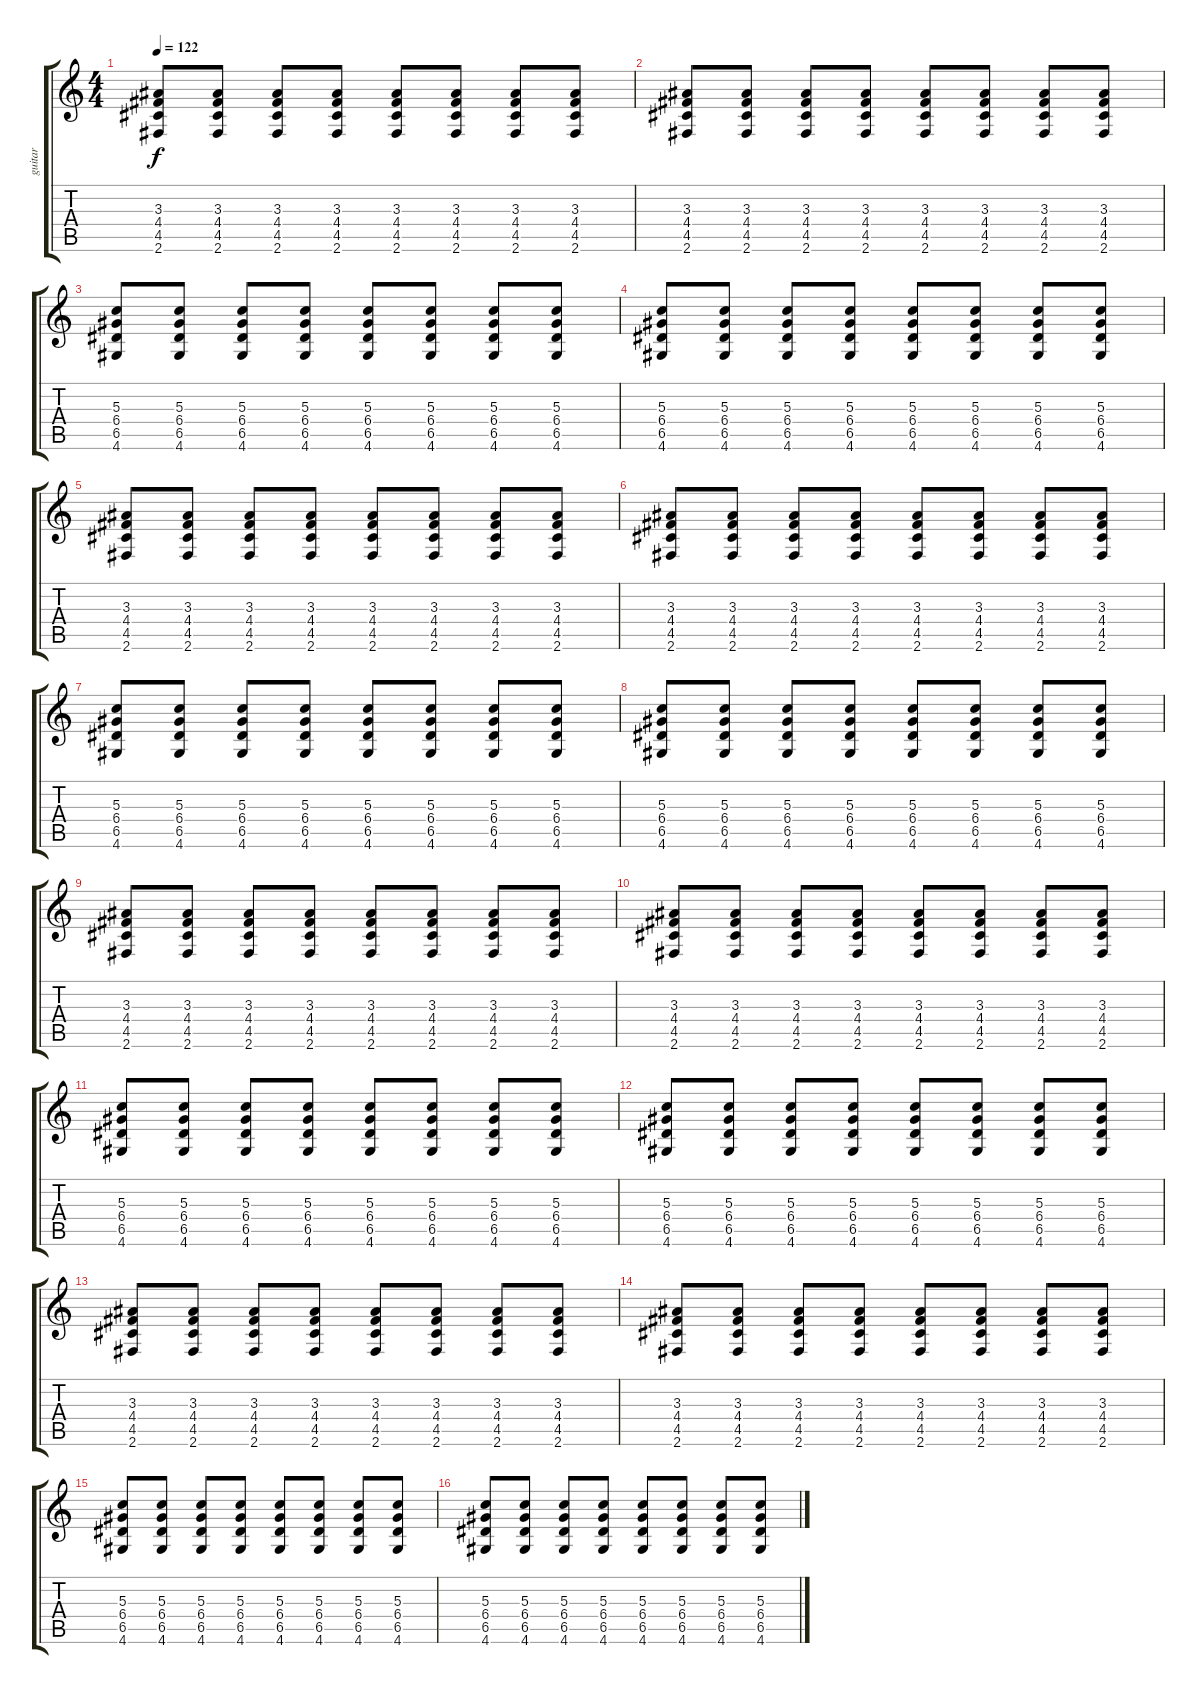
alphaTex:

\track ("guitar" "guitar") {instrument distortionguitar}
\staff {score tabs}
\tuning (E4 B3 G3 D3 A2 E2) {hide}
\ts (4 4)
\tempo 122
\clef g2
\ks c
(3.3 4.4 4.5 2.6).8{dy f} (3.3 4.4 4.5 2.6).8 (3.3 4.4 4.5 2.6).8 (3.3 4.4 4.5 2.6).8 (3.3 4.4 4.5 2.6).8 (3.3 4.4 4.5 2.6).8 (3.3 4.4 4.5 2.6).8 (3.3 4.4 4.5 2.6).8 |
(3.3 4.4 4.5 2.6).8 (3.3 4.4 4.5 2.6).8 (3.3 4.4 4.5 2.6).8 (3.3 4.4 4.5 2.6).8 (3.3 4.4 4.5 2.6).8 (3.3 4.4 4.5 2.6).8 (3.3 4.4 4.5 2.6).8 (3.3 4.4 4.5 2.6).8 |
(5.3 6.4 6.5 4.6).8 (5.3 6.4 6.5 4.6).8 (5.3 6.4 6.5 4.6).8 (5.3 6.4 6.5 4.6).8 (5.3 6.4 6.5 4.6).8 (5.3 6.4 6.5 4.6).8 (5.3 6.4 6.5 4.6).8 (5.3 6.4 6.5 4.6).8 |
(5.3 6.4 6.5 4.6).8 (5.3 6.4 6.5 4.6).8 (5.3 6.4 6.5 4.6).8 (5.3 6.4 6.5 4.6).8 (5.3 6.4 6.5 4.6).8 (5.3 6.4 6.5 4.6).8 (5.3 6.4 6.5 4.6).8 (5.3 6.4 6.5 4.6).8 |
(3.3 4.4 4.5 2.6).8 (3.3 4.4 4.5 2.6).8 (3.3 4.4 4.5 2.6).8 (3.3 4.4 4.5 2.6).8 (3.3 4.4 4.5 2.6).8 (3.3 4.4 4.5 2.6).8 (3.3 4.4 4.5 2.6).8 (3.3 4.4 4.5 2.6).8 |
(3.3 4.4 4.5 2.6).8 (3.3 4.4 4.5 2.6).8 (3.3 4.4 4.5 2.6).8 (3.3 4.4 4.5 2.6).8 (3.3 4.4 4.5 2.6).8 (3.3 4.4 4.5 2.6).8 (3.3 4.4 4.5 2.6).8 (3.3 4.4 4.5 2.6).8 |
(5.3 6.4 6.5 4.6).8 (5.3 6.4 6.5 4.6).8 (5.3 6.4 6.5 4.6).8 (5.3 6.4 6.5 4.6).8 (5.3 6.4 6.5 4.6).8 (5.3 6.4 6.5 4.6).8 (5.3 6.4 6.5 4.6).8 (5.3 6.4 6.5 4.6).8 |
(5.3 6.4 6.5 4.6).8 (5.3 6.4 6.5 4.6).8 (5.3 6.4 6.5 4.6).8 (5.3 6.4 6.5 4.6).8 (5.3 6.4 6.5 4.6).8 (5.3 6.4 6.5 4.6).8 (5.3 6.4 6.5 4.6).8 (5.3 6.4 6.5 4.6).8 |
(3.3 4.4 4.5 2.6).8 (3.3 4.4 4.5 2.6).8 (3.3 4.4 4.5 2.6).8 (3.3 4.4 4.5 2.6).8 (3.3 4.4 4.5 2.6).8 (3.3 4.4 4.5 2.6).8 (3.3 4.4 4.5 2.6).8 (3.3 4.4 4.5 2.6).8 |
(3.3 4.4 4.5 2.6).8 (3.3 4.4 4.5 2.6).8 (3.3 4.4 4.5 2.6).8 (3.3 4.4 4.5 2.6).8 (3.3 4.4 4.5 2.6).8 (3.3 4.4 4.5 2.6).8 (3.3 4.4 4.5 2.6).8 (3.3 4.4 4.5 2.6).8 |
(5.3 6.4 6.5 4.6).8 (5.3 6.4 6.5 4.6).8 (5.3 6.4 6.5 4.6).8 (5.3 6.4 6.5 4.6).8 (5.3 6.4 6.5 4.6).8 (5.3 6.4 6.5 4.6).8 (5.3 6.4 6.5 4.6).8 (5.3 6.4 6.5 4.6).8 |
(5.3 6.4 6.5 4.6).8 (5.3 6.4 6.5 4.6).8 (5.3 6.4 6.5 4.6).8 (5.3 6.4 6.5 4.6).8 (5.3 6.4 6.5 4.6).8 (5.3 6.4 6.5 4.6).8 (5.3 6.4 6.5 4.6).8 (5.3 6.4 6.5 4.6).8 |
(3.3 4.4 4.5 2.6).8 (3.3 4.4 4.5 2.6).8 (3.3 4.4 4.5 2.6).8 (3.3 4.4 4.5 2.6).8 (3.3 4.4 4.5 2.6).8 (3.3 4.4 4.5 2.6).8 (3.3 4.4 4.5 2.6).8 (3.3 4.4 4.5 2.6).8 |
(3.3 4.4 4.5 2.6).8 (3.3 4.4 4.5 2.6).8 (3.3 4.4 4.5 2.6).8 (3.3 4.4 4.5 2.6).8 (3.3 4.4 4.5 2.6).8 (3.3 4.4 4.5 2.6).8 (3.3 4.4 4.5 2.6).8 (3.3 4.4 4.5 2.6).8 |
(5.3 6.4 6.5 4.6).8 (5.3 6.4 6.5 4.6).8 (5.3 6.4 6.5 4.6).8 (5.3 6.4 6.5 4.6).8 (5.3 6.4 6.5 4.6).8 (5.3 6.4 6.5 4.6).8 (5.3 6.4 6.5 4.6).8 (5.3 6.4 6.5 4.6).8 |
(5.3 6.4 6.5 4.6).8 (5.3 6.4 6.5 4.6).8 (5.3 6.4 6.5 4.6).8 (5.3 6.4 6.5 4.6).8 (5.3 6.4 6.5 4.6).8 (5.3 6.4 6.5 4.6).8 (5.3 6.4 6.5 4.6).8 (5.3 6.4 6.5 4.6).8
